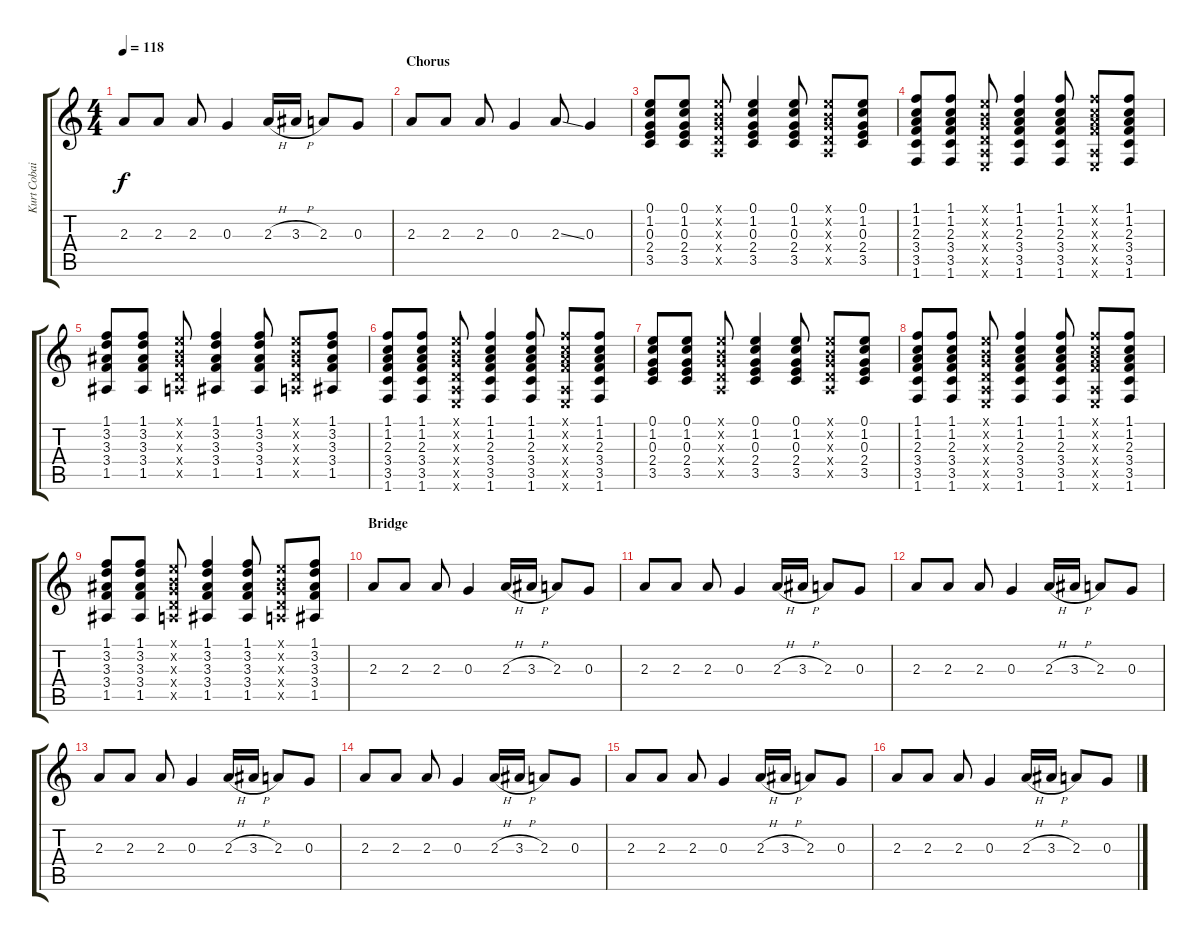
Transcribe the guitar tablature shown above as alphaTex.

\track ("Kurt Cobain - Distortion Guitar" "Kurt Cobai") {instrument distortionguitar}
\staff {score tabs}
\tuning (E4 B3 G3 D3 A2 E2) {hide}
\ts (4 4)
\tempo 118
\clef g2
\ks c
2.3.8{dy f} 2.3.8 2.3.8 0.3.4 2.3{h}.16 3.3{h}.16 2.3.8 0.3.8 |
\section ("" "Chorus")
2.3.8 2.3.8 2.3.8 0.3.4 2.3{ss}.8 0.3.4 |
(0.1 1.2 0.3 2.4 3.5).8{volume 8 instrument acousticguitarsteel} (0.1 1.2 0.3 2.4 3.5).8 (0.1{x} 0.2{x} 0.3{x} 0.4{x} 0.5{x}).8 (0.1 1.2 0.3 2.4 3.5).4 (0.1 1.2 0.3 2.4 3.5).8 (0.1{x} 0.2{x} 0.3{x} 0.4{x} 0.5{x}).8 (0.1 1.2 0.3 2.4 3.5).8 |
(1.1 1.2 2.3 3.4 3.5 1.6).8 (1.1 1.2 2.3 3.4 3.5 1.6).8 (0.1{x} 0.2{x} 0.3{x} 0.4{x} 0.5{x} 0.6{x}).8 (1.1 1.2 2.3 3.4 3.5 1.6).4 (1.1 1.2 2.3 3.4 3.5 1.6).8 (1.1{x} 1.2{x} 2.3{x} 3.4{x} 0.5{x} 0.6{x}).8 (1.1 1.2 2.3 3.4 3.5 1.6).8 |
(1.1 3.2 3.3 3.4 1.5).8 (1.1 3.2 3.3 3.4 1.5).8 (0.1{x} 0.2{x} 0.3{x} 0.4{x} 0.5{x}).8 (1.1 3.2 3.3 3.4 1.5).4 (1.1 3.2 3.3 3.4 1.5).8 (0.1{x} 0.2{x} 0.3{x} 0.4{x} 0.5{x}).8 (1.1 3.2 3.3 3.4 1.5).8 |
(1.1 1.2 2.3 3.4 3.5 1.6).8 (1.1 1.2 2.3 3.4 3.5 1.6).8 (0.1{x} 0.2{x} 0.3{x} 0.4{x} 0.5{x} 0.6{x}).8 (1.1 1.2 2.3 3.4 3.5 1.6).4 (1.1 1.2 2.3 3.4 3.5 1.6).8 (1.1{x} 1.2{x} 2.3{x} 3.4{x} 0.5{x} 0.6{x}).8 (1.1 1.2 2.3 3.4 3.5 1.6).8 |
(0.1 1.2 0.3 2.4 3.5).8 (0.1 1.2 0.3 2.4 3.5).8 (0.1{x} 0.2{x} 0.3{x} 0.4{x} 0.5{x}).8 (0.1 1.2 0.3 2.4 3.5).4 (0.1 1.2 0.3 2.4 3.5).8 (0.1{x} 0.2{x} 0.3{x} 0.4{x} 0.5{x}).8 (0.1 1.2 0.3 2.4 3.5).8 |
(1.1 1.2 2.3 3.4 3.5 1.6).8 (1.1 1.2 2.3 3.4 3.5 1.6).8 (0.1{x} 0.2{x} 0.3{x} 0.4{x} 0.5{x} 0.6{x}).8 (1.1 1.2 2.3 3.4 3.5 1.6).4 (1.1 1.2 2.3 3.4 3.5 1.6).8 (1.1{x} 1.2{x} 2.3{x} 3.4{x} 0.5{x} 0.6{x}).8 (1.1 1.2 2.3 3.4 3.5 1.6).8 |
(1.1 3.2 3.3 3.4 1.5).8 (1.1 3.2 3.3 3.4 1.5).8 (0.1{x} 0.2{x} 0.3{x} 0.4{x} 0.5{x}).8 (1.1 3.2 3.3 3.4 1.5).4 (1.1 3.2 3.3 3.4 1.5).8 (0.1{x} 0.2{x} 0.3{x} 0.4{x} 0.5{x}).8 (1.1 3.2 3.3 3.4 1.5).8 |
\section ("" "Bridge")
2.3.8{volume 16 instrument distortionguitar} 2.3.8 2.3.8 0.3.4 2.3{h}.16 3.3{h}.16 2.3.8 0.3.8 |
2.3.8 2.3.8 2.3.8 0.3.4 2.3{h}.16 3.3{h}.16 2.3.8 0.3.8 |
2.3.8 2.3.8 2.3.8 0.3.4 2.3{h}.16 3.3{h}.16 2.3.8 0.3.8 |
2.3.8 2.3.8 2.3.8 0.3.4 2.3{h}.16 3.3{h}.16 2.3.8 0.3.8 |
2.3.8 2.3.8 2.3.8 0.3.4 2.3{h}.16 3.3{h}.16 2.3.8 0.3.8 |
2.3.8 2.3.8 2.3.8 0.3.4 2.3{h}.16 3.3{h}.16 2.3.8 0.3.8 |
2.3.8 2.3.8 2.3.8 0.3.4 2.3{h}.16 3.3{h}.16 2.3.8 0.3.8
